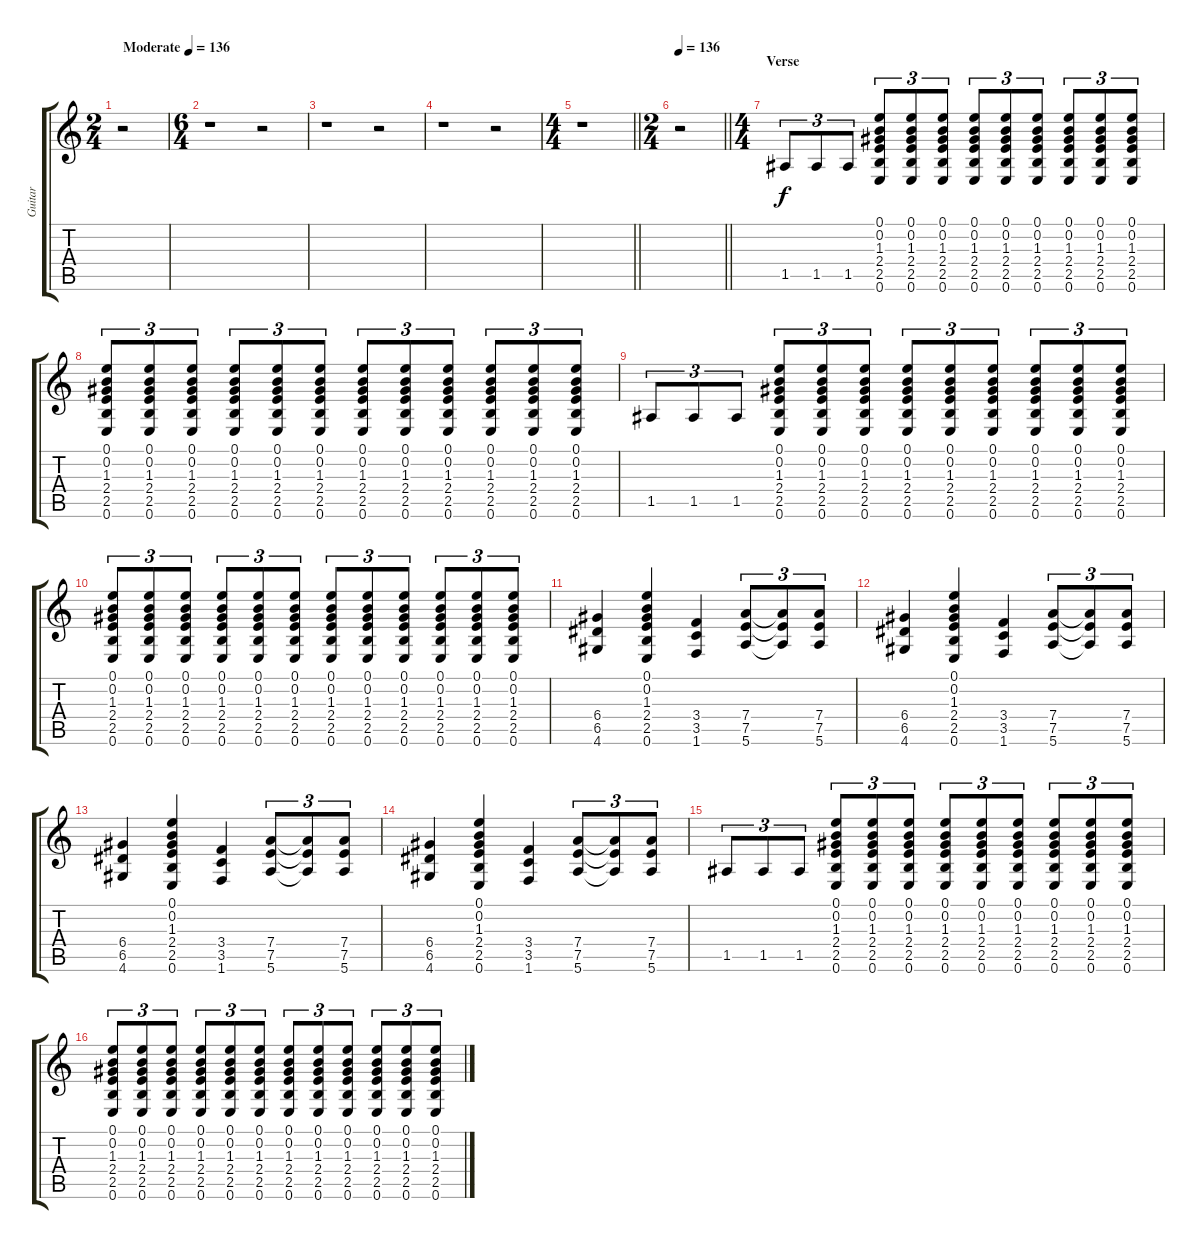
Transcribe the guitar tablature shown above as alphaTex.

\track ("Guitar" "Guitar") {instrument distortionguitar}
\staff {score tabs}
\tuning (E4 B3 G3 D3 A2 E2) {hide}
\ts (2 4)
\tempo (136 "Moderate")
\tempo 68
\tempo (136 "Moderate")
\clef g2
\ks c
r.2{dy f instrument distortionguitar} |
\ts (6 4)
r.1 r.2 |
r.1 r.2 |
r.1 r.2 |
\ts (4 4)
\barLineRight lightlight
r.1 |
\ts (2 4)
\tempo 136
\barLineRight lightlight
r.2 |
\ts (4 4)
\section ("" "Verse")
1.5.8{tu (3 2)} 1.5.8{tu (3 2)} 1.5.8{tu (3 2)} (0.1 0.2 1.3 2.4 2.5 0.6).8{tu (3 2)} (0.1 0.2 1.3 2.4 2.5 0.6).8{tu (3 2)} (0.1 0.2 1.3 2.4 2.5 0.6).8{tu (3 2)} (0.1 0.2 1.3 2.4 2.5 0.6).8{tu (3 2)} (0.1 0.2 1.3 2.4 2.5 0.6).8{tu (3 2)} (0.1 0.2 1.3 2.4 2.5 0.6).8{tu (3 2)} (0.1 0.2 1.3 2.4 2.5 0.6).8{tu (3 2)} (0.1 0.2 1.3 2.4 2.5 0.6).8{tu (3 2)} (0.1 0.2 1.3 2.4 2.5 0.6).8{tu (3 2)} |
(0.1 0.2 1.3 2.4 2.5 0.6).8{tu (3 2)} (0.1 0.2 1.3 2.4 2.5 0.6).8{tu (3 2)} (0.1 0.2 1.3 2.4 2.5 0.6).8{tu (3 2)} (0.1 0.2 1.3 2.4 2.5 0.6).8{tu (3 2)} (0.1 0.2 1.3 2.4 2.5 0.6).8{tu (3 2)} (0.1 0.2 1.3 2.4 2.5 0.6).8{tu (3 2)} (0.1 0.2 1.3 2.4 2.5 0.6).8{tu (3 2)} (0.1 0.2 1.3 2.4 2.5 0.6).8{tu (3 2)} (0.1 0.2 1.3 2.4 2.5 0.6).8{tu (3 2)} (0.1 0.2 1.3 2.4 2.5 0.6).8{tu (3 2)} (0.1 0.2 1.3 2.4 2.5 0.6).8{tu (3 2)} (0.1 0.2 1.3 2.4 2.5 0.6).8{tu (3 2)} |
1.5.8{tu (3 2)} 1.5.8{tu (3 2)} 1.5.8{tu (3 2)} (0.1 0.2 1.3 2.4 2.5 0.6).8{tu (3 2)} (0.1 0.2 1.3 2.4 2.5 0.6).8{tu (3 2)} (0.1 0.2 1.3 2.4 2.5 0.6).8{tu (3 2)} (0.1 0.2 1.3 2.4 2.5 0.6).8{tu (3 2)} (0.1 0.2 1.3 2.4 2.5 0.6).8{tu (3 2)} (0.1 0.2 1.3 2.4 2.5 0.6).8{tu (3 2)} (0.1 0.2 1.3 2.4 2.5 0.6).8{tu (3 2)} (0.1 0.2 1.3 2.4 2.5 0.6).8{tu (3 2)} (0.1 0.2 1.3 2.4 2.5 0.6).8{tu (3 2)} |
(0.1 0.2 1.3 2.4 2.5 0.6).8{tu (3 2)} (0.1 0.2 1.3 2.4 2.5 0.6).8{tu (3 2)} (0.1 0.2 1.3 2.4 2.5 0.6).8{tu (3 2)} (0.1 0.2 1.3 2.4 2.5 0.6).8{tu (3 2)} (0.1 0.2 1.3 2.4 2.5 0.6).8{tu (3 2)} (0.1 0.2 1.3 2.4 2.5 0.6).8{tu (3 2)} (0.1 0.2 1.3 2.4 2.5 0.6).8{tu (3 2)} (0.1 0.2 1.3 2.4 2.5 0.6).8{tu (3 2)} (0.1 0.2 1.3 2.4 2.5 0.6).8{tu (3 2)} (0.1 0.2 1.3 2.4 2.5 0.6).8{tu (3 2)} (0.1 0.2 1.3 2.4 2.5 0.6).8{tu (3 2)} (0.1 0.2 1.3 2.4 2.5 0.6).8{tu (3 2)} |
(6.4 6.5 4.6).4 (0.1 0.2 1.3 2.4 2.5 0.6).4 (3.4 3.5 1.6).4 (7.4 7.5 5.6).8{tu (3 2)} (7.4{t} 7.5{t} 5.6{t}).8{tu (3 2)} (7.4 7.5 5.6).8{tu (3 2)} |
(6.4 6.5 4.6).4 (0.1 0.2 1.3 2.4 2.5 0.6).4 (3.4 3.5 1.6).4 (7.4 7.5 5.6).8{tu (3 2)} (7.4{t} 7.5{t} 5.6{t}).8{tu (3 2)} (7.4 7.5 5.6).8{tu (3 2)} |
(6.4 6.5 4.6).4 (0.1 0.2 1.3 2.4 2.5 0.6).4 (3.4 3.5 1.6).4 (7.4 7.5 5.6).8{tu (3 2)} (7.4{t} 7.5{t} 5.6{t}).8{tu (3 2)} (7.4 7.5 5.6).8{tu (3 2)} |
(6.4 6.5 4.6).4 (0.1 0.2 1.3 2.4 2.5 0.6).4 (3.4 3.5 1.6).4 (7.4 7.5 5.6).8{tu (3 2)} (7.4{t} 7.5{t} 5.6{t}).8{tu (3 2)} (7.4 7.5 5.6).8{tu (3 2)} |
1.5.8{tu (3 2)} 1.5.8{tu (3 2)} 1.5.8{tu (3 2)} (0.1 0.2 1.3 2.4 2.5 0.6).8{tu (3 2)} (0.1 0.2 1.3 2.4 2.5 0.6).8{tu (3 2)} (0.1 0.2 1.3 2.4 2.5 0.6).8{tu (3 2)} (0.1 0.2 1.3 2.4 2.5 0.6).8{tu (3 2)} (0.1 0.2 1.3 2.4 2.5 0.6).8{tu (3 2)} (0.1 0.2 1.3 2.4 2.5 0.6).8{tu (3 2)} (0.1 0.2 1.3 2.4 2.5 0.6).8{tu (3 2)} (0.1 0.2 1.3 2.4 2.5 0.6).8{tu (3 2)} (0.1 0.2 1.3 2.4 2.5 0.6).8{tu (3 2)} |
(0.1 0.2 1.3 2.4 2.5 0.6).8{tu (3 2)} (0.1 0.2 1.3 2.4 2.5 0.6).8{tu (3 2)} (0.1 0.2 1.3 2.4 2.5 0.6).8{tu (3 2)} (0.1 0.2 1.3 2.4 2.5 0.6).8{tu (3 2)} (0.1 0.2 1.3 2.4 2.5 0.6).8{tu (3 2)} (0.1 0.2 1.3 2.4 2.5 0.6).8{tu (3 2)} (0.1 0.2 1.3 2.4 2.5 0.6).8{tu (3 2)} (0.1 0.2 1.3 2.4 2.5 0.6).8{tu (3 2)} (0.1 0.2 1.3 2.4 2.5 0.6).8{tu (3 2)} (0.1 0.2 1.3 2.4 2.5 0.6).8{tu (3 2)} (0.1 0.2 1.3 2.4 2.5 0.6).8{tu (3 2)} (0.1 0.2 1.3 2.4 2.5 0.6).8{tu (3 2)}
